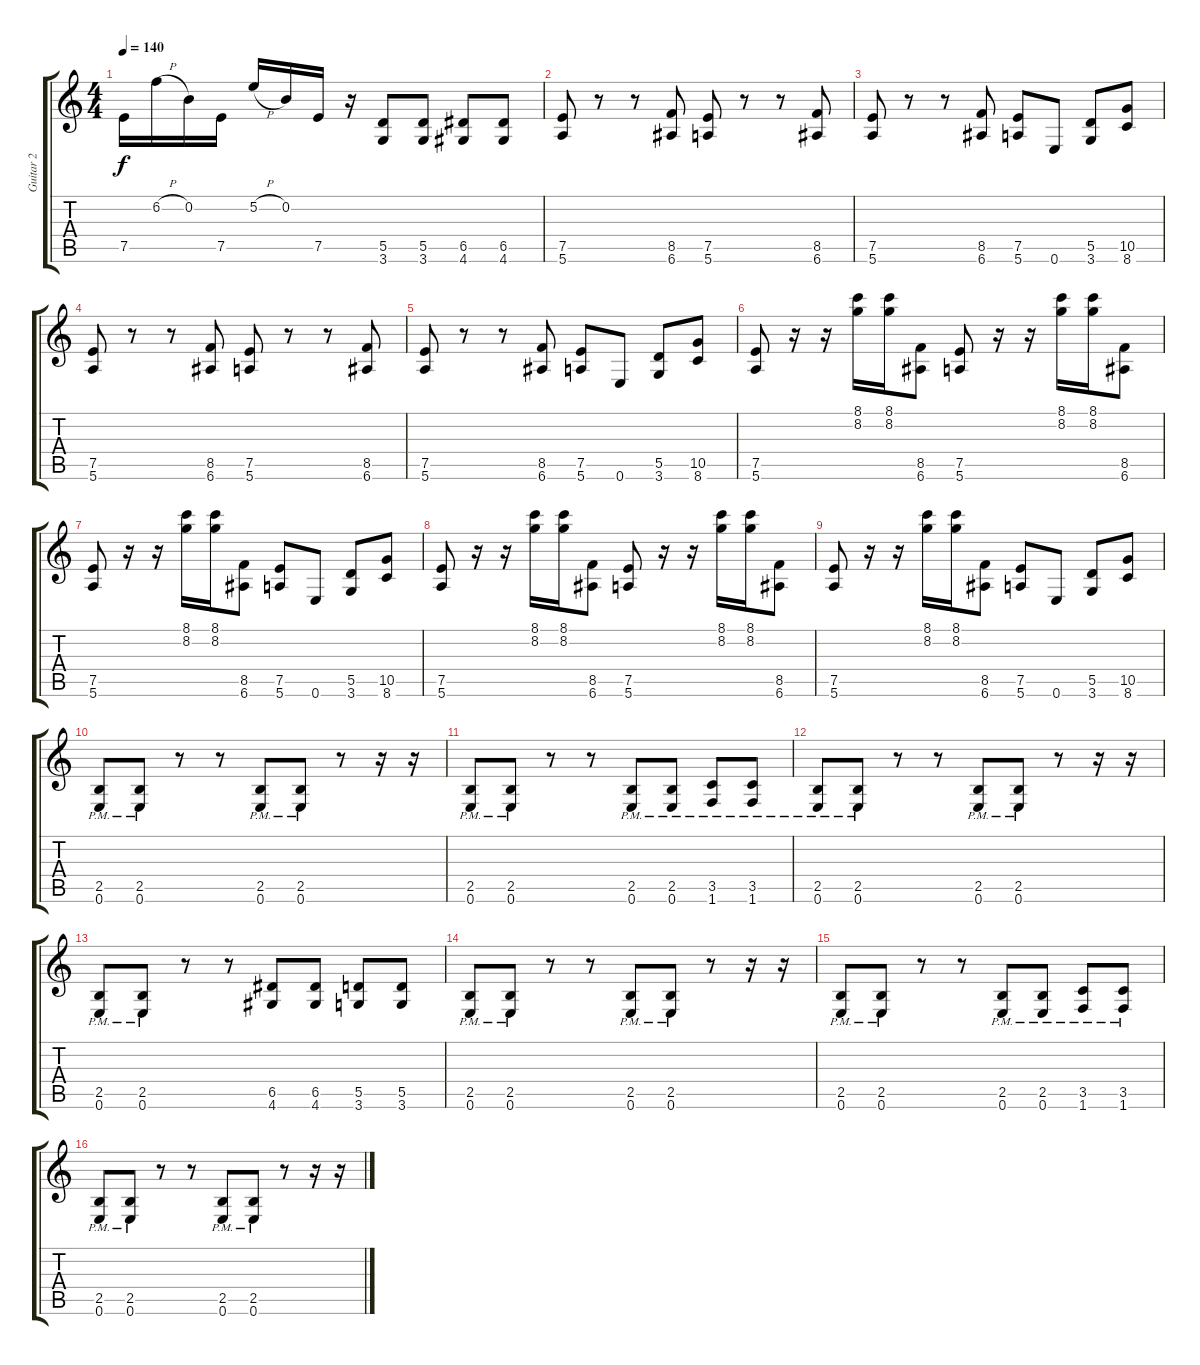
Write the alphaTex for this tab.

\track ("Guitar 2" "Guitar 2") {instrument overdrivenguitar}
\staff {score tabs}
\tuning (E4 B3 G3 D3 A2 E2) {hide}
\ts (4 4)
\tempo 140
\clef g2
\ks c
7.5.16{dy f} 6.2{h}.16 0.2.16 7.5.16 5.2{h}.16 0.2.16 7.5.16 r.16 (5.5 3.6).8 (5.5 3.6).8 (6.5 4.6).8 (6.5 4.6).8 |
(7.5 5.6).8 r.8 r.8 (8.5 6.6).8 (7.5 5.6).8 r.8 r.8 (8.5 6.6).8 |
(7.5 5.6).8 r.8 r.8 (8.5 6.6).8 (7.5 5.6).8 0.6.8 (5.5 3.6).8 (10.5 8.6).8 |
(7.5 5.6).8 r.8 r.8 (8.5 6.6).8 (7.5 5.6).8 r.8 r.8 (8.5 6.6).8 |
(7.5 5.6).8 r.8 r.8 (8.5 6.6).8 (7.5 5.6).8 0.6.8 (5.5 3.6).8 (10.5 8.6).8 |
(7.5 5.6).8 r.16 r.16 (8.1 8.2).16 (8.1 8.2).16 (8.5 6.6).8 (7.5 5.6).8 r.16 r.16 (8.1 8.2).16 (8.1 8.2).16 (8.5 6.6).8 |
(7.5 5.6).8 r.16 r.16 (8.1 8.2).16 (8.1 8.2).16 (8.5 6.6).8 (7.5 5.6).8 0.6.8 (5.5 3.6).8 (10.5 8.6).8 |
(7.5 5.6).8 r.16 r.16 (8.1 8.2).16 (8.1 8.2).16 (8.5 6.6).8 (7.5 5.6).8 r.16 r.16 (8.1 8.2).16 (8.1 8.2).16 (8.5 6.6).8 |
(7.5 5.6).8 r.16 r.16 (8.1 8.2).16 (8.1 8.2).16 (8.5 6.6).8 (7.5 5.6).8 0.6.8 (5.5 3.6).8 (10.5 8.6).8 |
(2.5{pm} 0.6{pm}).8 (2.5{pm} 0.6{pm}).8 r.8 r.8 (2.5{pm} 0.6{pm}).8 (2.5{pm} 0.6{pm}).8 r.8 r.16 r.16 |
(2.5{pm} 0.6{pm}).8 (2.5{pm} 0.6{pm}).8 r.8 r.8 (2.5{pm} 0.6{pm}).8 (2.5{pm} 0.6{pm}).8 (3.5{pm} 1.6{pm}).8 (3.5{pm} 1.6{pm}).8 |
(2.5{pm} 0.6{pm}).8 (2.5{pm} 0.6{pm}).8 r.8 r.8 (2.5{pm} 0.6{pm}).8 (2.5{pm} 0.6{pm}).8 r.8 r.16 r.16 |
(2.5{pm} 0.6{pm}).8 (2.5{pm} 0.6{pm}).8 r.8 r.8 (6.5 4.6).8 (6.5 4.6).8 (5.5 3.6).8 (5.5 3.6).8 |
(2.5{pm} 0.6{pm}).8 (2.5{pm} 0.6{pm}).8 r.8 r.8 (2.5{pm} 0.6{pm}).8 (2.5{pm} 0.6{pm}).8 r.8 r.16 r.16 |
(2.5{pm} 0.6{pm}).8 (2.5{pm} 0.6{pm}).8 r.8 r.8 (2.5{pm} 0.6{pm}).8 (2.5{pm} 0.6{pm}).8 (3.5{pm} 1.6{pm}).8 (3.5{pm} 1.6{pm}).8 |
(2.5{pm} 0.6{pm}).8 (2.5{pm} 0.6{pm}).8 r.8 r.8 (2.5{pm} 0.6{pm}).8 (2.5{pm} 0.6{pm}).8 r.8 r.16 r.16
